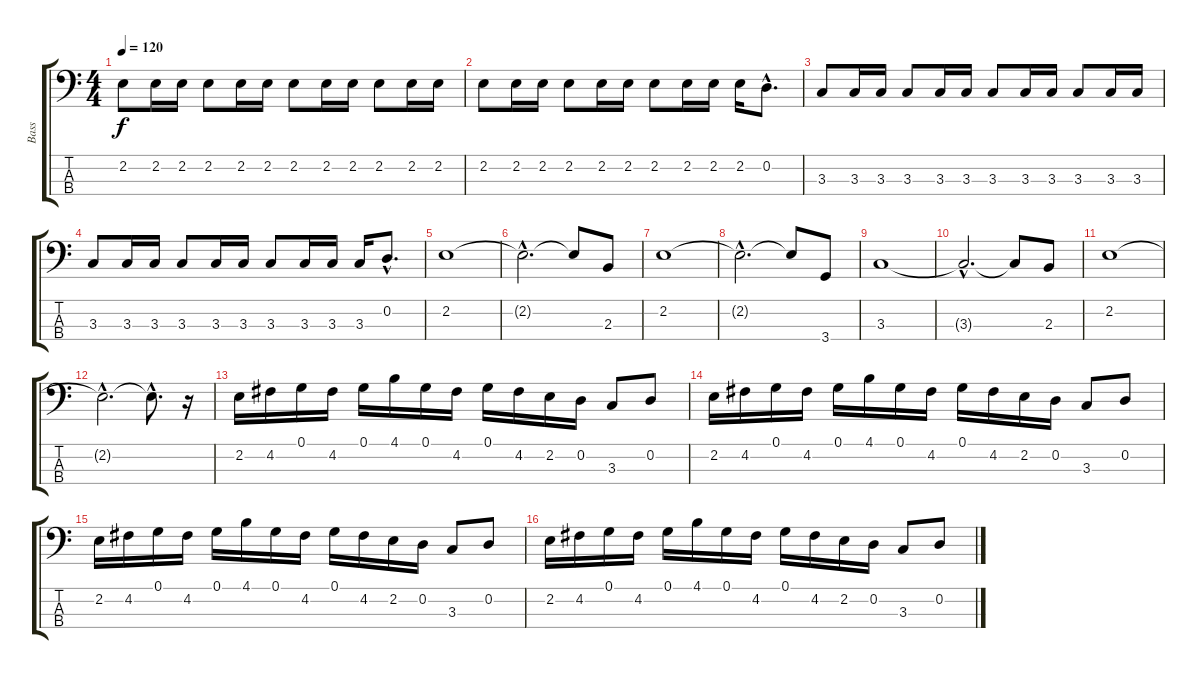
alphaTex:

\track ("Bass" "Bass") {instrument electricbassfinger}
\staff {score tabs}
\tuning (G2 D2 A1 E1) {hide}
\ts (4 4)
\tempo 120
\clef f4
\ks c
2.2.8{dy f} 2.2.16 2.2.16 2.2.8 2.2.16 2.2.16 2.2.8 2.2.16 2.2.16 2.2.8 2.2.16 2.2.16 |
2.2.8 2.2.16 2.2.16 2.2.8 2.2.16 2.2.16 2.2.8 2.2.16 2.2.16 2.2.16 0.2{hac}.8{d} |
3.3.8 3.3.16 3.3.16 3.3.8 3.3.16 3.3.16 3.3.8 3.3.16 3.3.16 3.3.8 3.3.16 3.3.16 |
3.3.8 3.3.16 3.3.16 3.3.8 3.3.16 3.3.16 3.3.8 3.3.16 3.3.16 3.3.16 0.2{hac}.8{d} |
2.2.1 |
2.2{hac t}.2{d} 2.2{t}.8 2.3.8 |
2.2.1 |
2.2{hac t}.2{d} 2.2{t}.8 3.4.8 |
3.3.1 |
3.3{hac t}.2{d} 3.3{t}.8 2.3.8 |
2.2.1 |
2.2{hac t}.2{d} 2.2{hac t}.8{d} r.16 |
2.2.16 4.2.16 0.1.16 4.2.16 0.1.16 4.1.16 0.1.16 4.2.16 0.1.16 4.2.16 2.2.16 0.2.16 3.3.8 0.2.8 |
2.2.16 4.2.16 0.1.16 4.2.16 0.1.16 4.1.16 0.1.16 4.2.16 0.1.16 4.2.16 2.2.16 0.2.16 3.3.8 0.2.8 |
2.2.16 4.2.16 0.1.16 4.2.16 0.1.16 4.1.16 0.1.16 4.2.16 0.1.16 4.2.16 2.2.16 0.2.16 3.3.8 0.2.8 |
2.2.16 4.2.16 0.1.16 4.2.16 0.1.16 4.1.16 0.1.16 4.2.16 0.1.16 4.2.16 2.2.16 0.2.16 3.3.8 0.2.8
